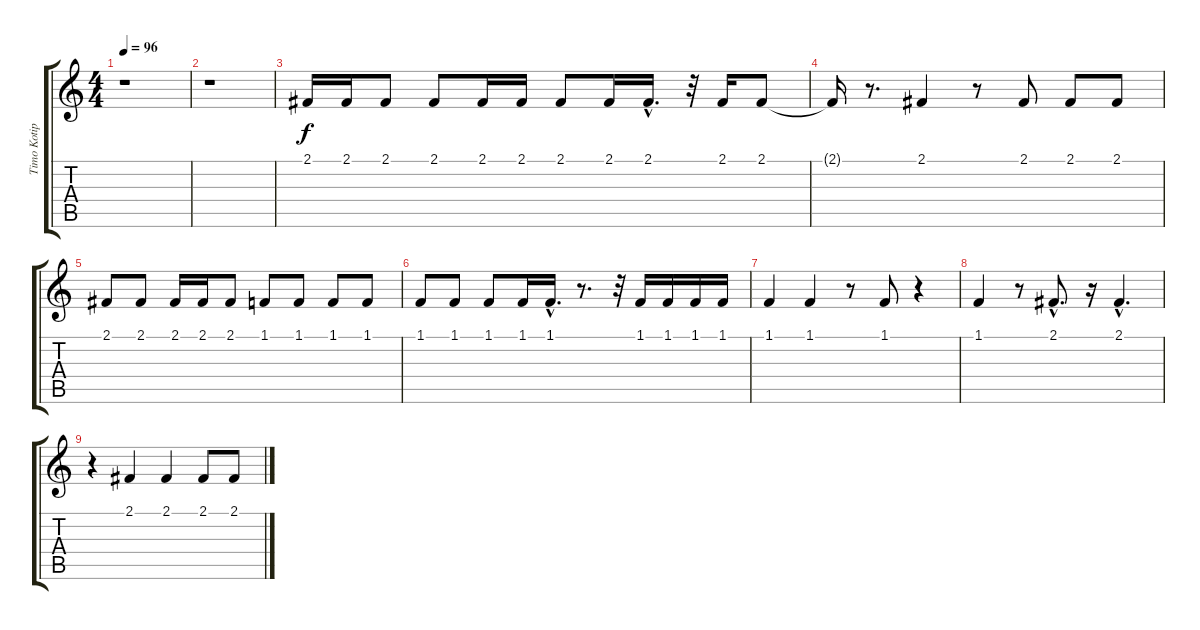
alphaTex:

\track ("Timo Kotipelto" "Timo Kotip") {instrument lead3calliope}
\staff {score tabs}
\tuning (E4 B3 G3 D3 A2 E2) {hide}
\ts (4 4)
\tempo 96
\clef g2
\ks c
r.1{dy f} |
r.1 |
2.1.16 2.1.16 2.1.8 2.1.8 2.1.16 2.1.16 2.1.8 2.1.16 2.1{hac}.16{d} r.32 2.1.16 2.1.8 |
2.1{t}.16 r.8{d} 2.1.4 r.8 2.1.8 2.1.8 2.1.8 |
2.1.8 2.1.8 2.1.16 2.1.16 2.1.8 1.1.8 1.1.8 1.1.8 1.1.8 |
1.1.8 1.1.8 1.1.8 1.1.16 1.1{hac}.16{d} r.8{d} r.32 1.1.16 1.1.16 1.1.16 1.1.16 |
1.1.4 1.1.4 r.8 1.1.8 r.4 |
1.1.4 r.8 2.1{hac}.8{d} r.16 2.1{hac}.4{d} |
r.4 2.1.4 2.1.4 2.1.8 2.1.8
